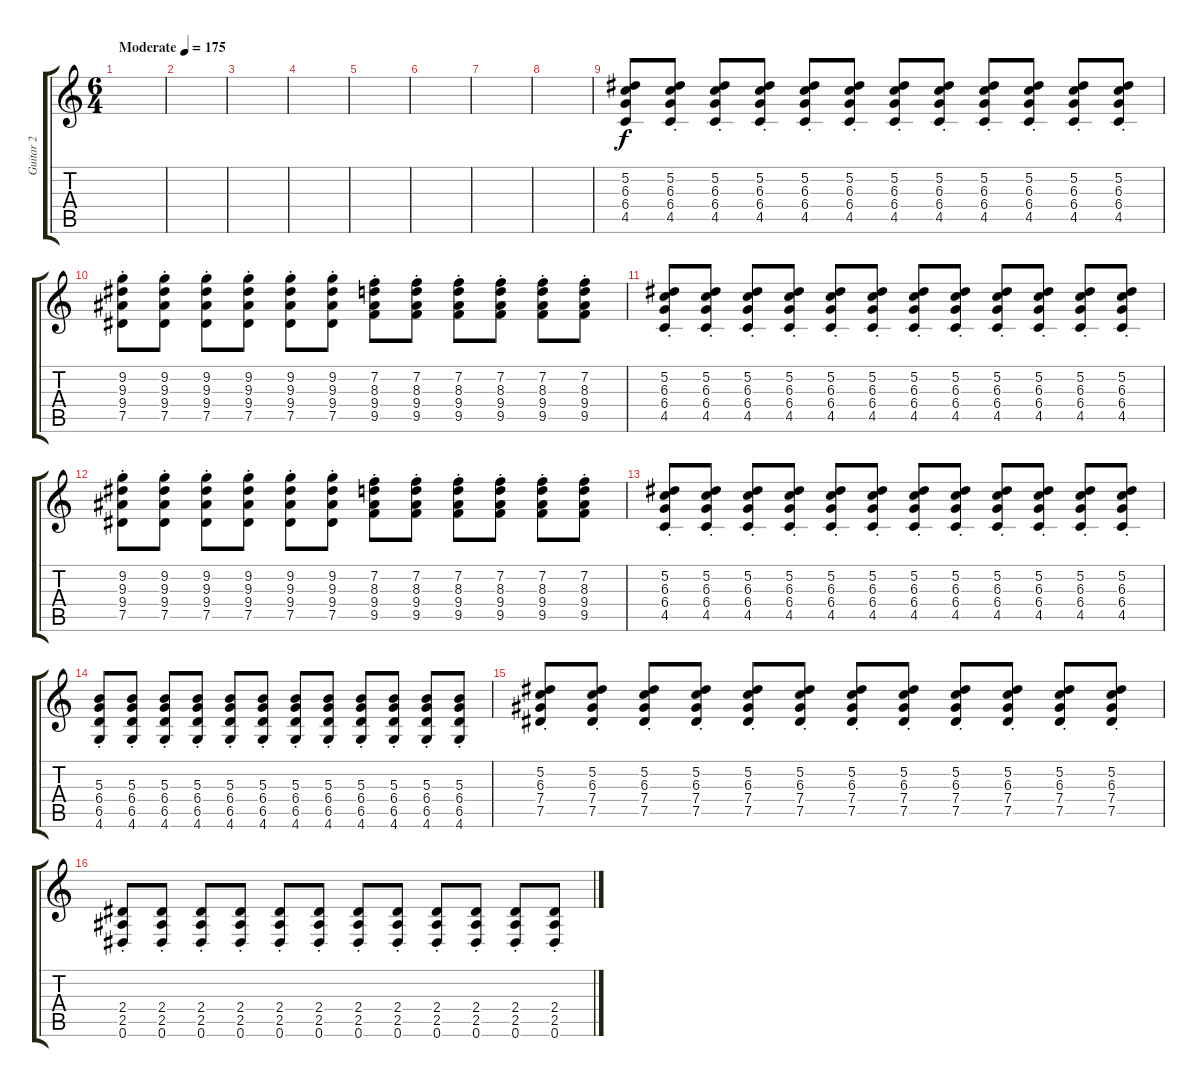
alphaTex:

\track ("Guitar 2" "Guitar 2") {instrument distortionguitar}
\staff {score tabs}
\tuning (Eb4 Bb3 Gb3 Db3 Ab2 Eb2) {hide}
\ts (6 4)
\tempo (175 "Moderate")
\clef g2
\ks c
|
|
|
|
|
|
|
|
(5.2{st} 6.3{st} 6.4{st} 4.5{st}).8 (5.2{st} 6.3{st} 6.4{st} 4.5{st}).8 (5.2{st} 6.3{st} 6.4{st} 4.5{st}).8 (5.2{st} 6.3{st} 6.4{st} 4.5{st}).8 (5.2{st} 6.3{st} 6.4{st} 4.5{st}).8 (5.2{st} 6.3{st} 6.4{st} 4.5{st}).8 (5.2{st} 6.3{st} 6.4{st} 4.5{st}).8 (5.2{st} 6.3{st} 6.4{st} 4.5{st}).8 (5.2{st} 6.3{st} 6.4{st} 4.5{st}).8 (5.2{st} 6.3{st} 6.4{st} 4.5{st}).8 (5.2{st} 6.3{st} 6.4{st} 4.5{st}).8 (5.2{st} 6.3{st} 6.4{st} 4.5{st}).8 |
(9.2{st} 9.3{st} 9.4{st} 7.5{st}).8 (9.2{st} 9.3{st} 9.4{st} 7.5{st}).8 (9.2{st} 9.3{st} 9.4{st} 7.5{st}).8 (9.2{st} 9.3{st} 9.4{st} 7.5{st}).8 (9.2{st} 9.3{st} 9.4{st} 7.5{st}).8 (9.2{st} 9.3{st} 9.4{st} 7.5{st}).8 (7.2{st} 8.3{st} 9.4{st} 9.5{st}).8 (7.2{st} 8.3{st} 9.4{st} 9.5{st}).8 (7.2{st} 8.3{st} 9.4{st} 9.5{st}).8 (7.2{st} 8.3{st} 9.4{st} 9.5{st}).8 (7.2{st} 8.3{st} 9.4{st} 9.5{st}).8 (7.2{st} 8.3{st} 9.4{st} 9.5{st}).8 |
(5.2{st} 6.3{st} 6.4{st} 4.5{st}).8 (5.2{st} 6.3{st} 6.4{st} 4.5{st}).8 (5.2{st} 6.3{st} 6.4{st} 4.5{st}).8 (5.2{st} 6.3{st} 6.4{st} 4.5{st}).8 (5.2{st} 6.3{st} 6.4{st} 4.5{st}).8 (5.2{st} 6.3{st} 6.4{st} 4.5{st}).8 (5.2{st} 6.3{st} 6.4{st} 4.5{st}).8 (5.2{st} 6.3{st} 6.4{st} 4.5{st}).8 (5.2{st} 6.3{st} 6.4{st} 4.5{st}).8 (5.2{st} 6.3{st} 6.4{st} 4.5{st}).8 (5.2{st} 6.3{st} 6.4{st} 4.5{st}).8 (5.2{st} 6.3{st} 6.4{st} 4.5{st}).8 |
(9.2{st} 9.3{st} 9.4{st} 7.5{st}).8 (9.2{st} 9.3{st} 9.4{st} 7.5{st}).8 (9.2{st} 9.3{st} 9.4{st} 7.5{st}).8 (9.2{st} 9.3{st} 9.4{st} 7.5{st}).8 (9.2{st} 9.3{st} 9.4{st} 7.5{st}).8 (9.2{st} 9.3{st} 9.4{st} 7.5{st}).8 (7.2{st} 8.3{st} 9.4{st} 9.5{st}).8 (7.2{st} 8.3{st} 9.4{st} 9.5{st}).8 (7.2{st} 8.3{st} 9.4{st} 9.5{st}).8 (7.2{st} 8.3{st} 9.4{st} 9.5{st}).8 (7.2{st} 8.3{st} 9.4{st} 9.5{st}).8 (7.2{st} 8.3{st} 9.4{st} 9.5{st}).8 |
(5.2{st} 6.3{st} 6.4{st} 4.5{st}).8 (5.2{st} 6.3{st} 6.4{st} 4.5{st}).8 (5.2{st} 6.3{st} 6.4{st} 4.5{st}).8 (5.2{st} 6.3{st} 6.4{st} 4.5{st}).8 (5.2{st} 6.3{st} 6.4{st} 4.5{st}).8 (5.2{st} 6.3{st} 6.4{st} 4.5{st}).8 (5.2{st} 6.3{st} 6.4{st} 4.5{st}).8 (5.2{st} 6.3{st} 6.4{st} 4.5{st}).8 (5.2{st} 6.3{st} 6.4{st} 4.5{st}).8 (5.2{st} 6.3{st} 6.4{st} 4.5{st}).8 (5.2{st} 6.3{st} 6.4{st} 4.5{st}).8 (5.2{st} 6.3{st} 6.4{st} 4.5{st}).8 |
(5.3{st} 6.4{st} 6.5{st} 4.6{st}).8 (5.3{st} 6.4{st} 6.5{st} 4.6{st}).8 (5.3{st} 6.4{st} 6.5{st} 4.6{st}).8 (5.3{st} 6.4{st} 6.5{st} 4.6{st}).8 (5.3{st} 6.4{st} 6.5{st} 4.6{st}).8 (5.3{st} 6.4{st} 6.5{st} 4.6{st}).8 (5.3{st} 6.4{st} 6.5{st} 4.6{st}).8 (5.3{st} 6.4{st} 6.5{st} 4.6{st}).8 (5.3{st} 6.4{st} 6.5{st} 4.6{st}).8 (5.3{st} 6.4{st} 6.5{st} 4.6{st}).8 (5.3{st} 6.4{st} 6.5{st} 4.6{st}).8 (5.3{st} 6.4{st} 6.5{st} 4.6{st}).8 |
(5.2{st} 6.3{st} 7.4{st} 7.5{st}).8 (5.2{st} 6.3{st} 7.4{st} 7.5{st}).8 (5.2{st} 6.3{st} 7.4{st} 7.5{st}).8 (5.2{st} 6.3{st} 7.4{st} 7.5{st}).8 (5.2{st} 6.3{st} 7.4{st} 7.5{st}).8 (5.2{st} 6.3{st} 7.4{st} 7.5{st}).8 (5.2{st} 6.3{st} 7.4{st} 7.5{st}).8 (5.2{st} 6.3{st} 7.4{st} 7.5{st}).8 (5.2{st} 6.3{st} 7.4{st} 7.5{st}).8 (5.2{st} 6.3{st} 7.4{st} 7.5{st}).8 (5.2{st} 6.3{st} 7.4{st} 7.5{st}).8 (5.2{st} 6.3{st} 7.4{st} 7.5{st}).8 |
(2.4{st} 2.5{st} 0.6{st}).8 (2.4{st} 2.5{st} 0.6{st}).8 (2.4{st} 2.5{st} 0.6{st}).8 (2.4{st} 2.5{st} 0.6{st}).8 (2.4{st} 2.5{st} 0.6{st}).8 (2.4{st} 2.5{st} 0.6{st}).8 (2.4{st} 2.5{st} 0.6{st}).8 (2.4{st} 2.5{st} 0.6{st}).8 (2.4{st} 2.5{st} 0.6{st}).8 (2.4{st} 2.5{st} 0.6{st}).8 (2.4{st} 2.5{st} 0.6{st}).8 (2.4{st} 2.5{st} 0.6{st}).8
